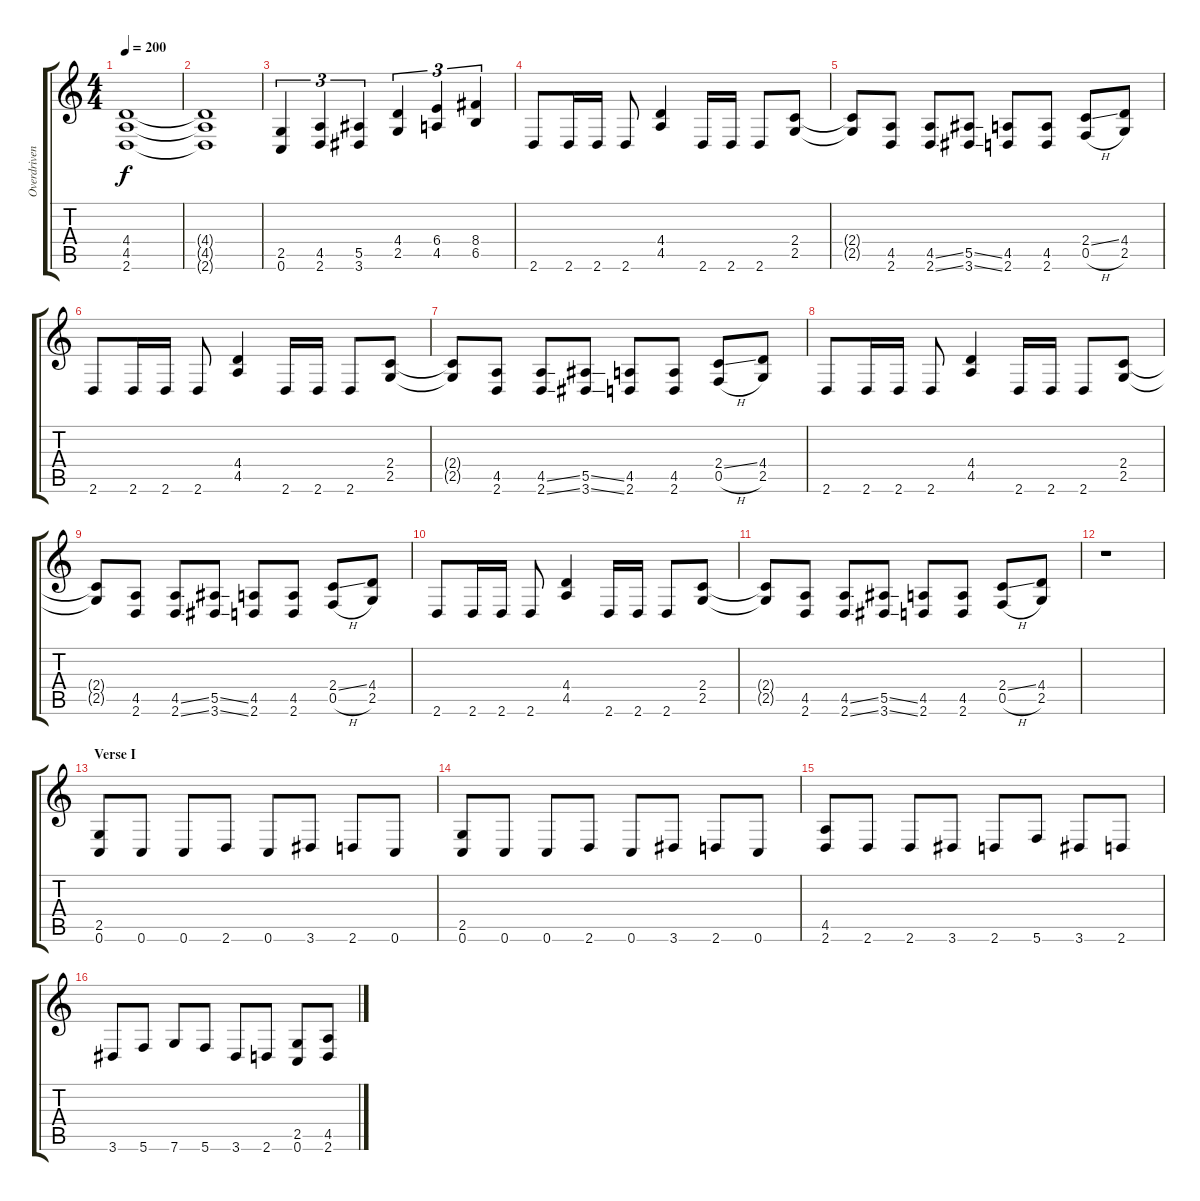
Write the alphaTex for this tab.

\track ("Overdriven Lead" "Overdriven") {instrument overdrivenguitar}
\staff {score tabs}
\tuning (C4 G3 Eb3 Bb2 F2 C2) {hide}
\ts (4 4)
\tempo 200
\clef g2
\ks c
(4.4 4.5 2.6).1{dy f} |
(4.4{t} 4.5{t} 2.6{t}).1 |
(2.5 0.6).4{tu (3 2)} (4.5 2.6).4{tu (3 2)} (5.5 3.6).4{tu (3 2)} (4.4 2.5).4{tu (3 2)} (6.4 4.5).4{tu (3 2)} (8.4 6.5).4{tu (3 2)} |
2.6.8 2.6.16 2.6.16 2.6.8 (4.4 4.5).4 2.6.16 2.6.16 2.6.8 (2.4 2.5).8 |
(2.4{t} 2.5{t}).8 (4.5 2.6).8 (4.5{ss} 2.6{ss}).8 (5.5{ss} 3.6{ss}).8 (4.5 2.6).8 (4.5 2.6).8 (2.4{ss} 0.5{h}).8 (4.4 2.5).8 |
2.6.8 2.6.16 2.6.16 2.6.8 (4.4 4.5).4 2.6.16 2.6.16 2.6.8 (2.4 2.5).8 |
(2.4{t} 2.5{t}).8 (4.5 2.6).8 (4.5{ss} 2.6{ss}).8 (5.5{ss} 3.6{ss}).8 (4.5 2.6).8 (4.5 2.6).8 (2.4{ss} 0.5{h}).8 (4.4 2.5).8 |
2.6.8 2.6.16 2.6.16 2.6.8 (4.4 4.5).4 2.6.16 2.6.16 2.6.8 (2.4 2.5).8 |
(2.4{t} 2.5{t}).8 (4.5 2.6).8 (4.5{ss} 2.6{ss}).8 (5.5{ss} 3.6{ss}).8 (4.5 2.6).8 (4.5 2.6).8 (2.4{ss} 0.5{h}).8 (4.4 2.5).8 |
2.6.8 2.6.16 2.6.16 2.6.8 (4.4 4.5).4 2.6.16 2.6.16 2.6.8 (2.4 2.5).8 |
(2.4{t} 2.5{t}).8 (4.5 2.6).8 (4.5{ss} 2.6{ss}).8 (5.5{ss} 3.6{ss}).8 (4.5 2.6).8 (4.5 2.6).8 (2.4{ss} 0.5{h}).8 (4.4 2.5).8 |
r.1 |
\section ("" "Verse I")
(2.5 0.6).8 0.6.8 0.6.8 2.6.8 0.6.8 3.6.8 2.6.8 0.6.8 |
(2.5 0.6).8 0.6.8 0.6.8 2.6.8 0.6.8 3.6.8 2.6.8 0.6.8 |
(4.5 2.6).8 2.6.8 2.6.8 3.6.8 2.6.8 5.6.8 3.6.8 2.6.8 |
3.6.8 5.6.8 7.6.8 5.6.8 3.6.8 2.6.8 (2.5 0.6).8 (4.5 2.6).8
